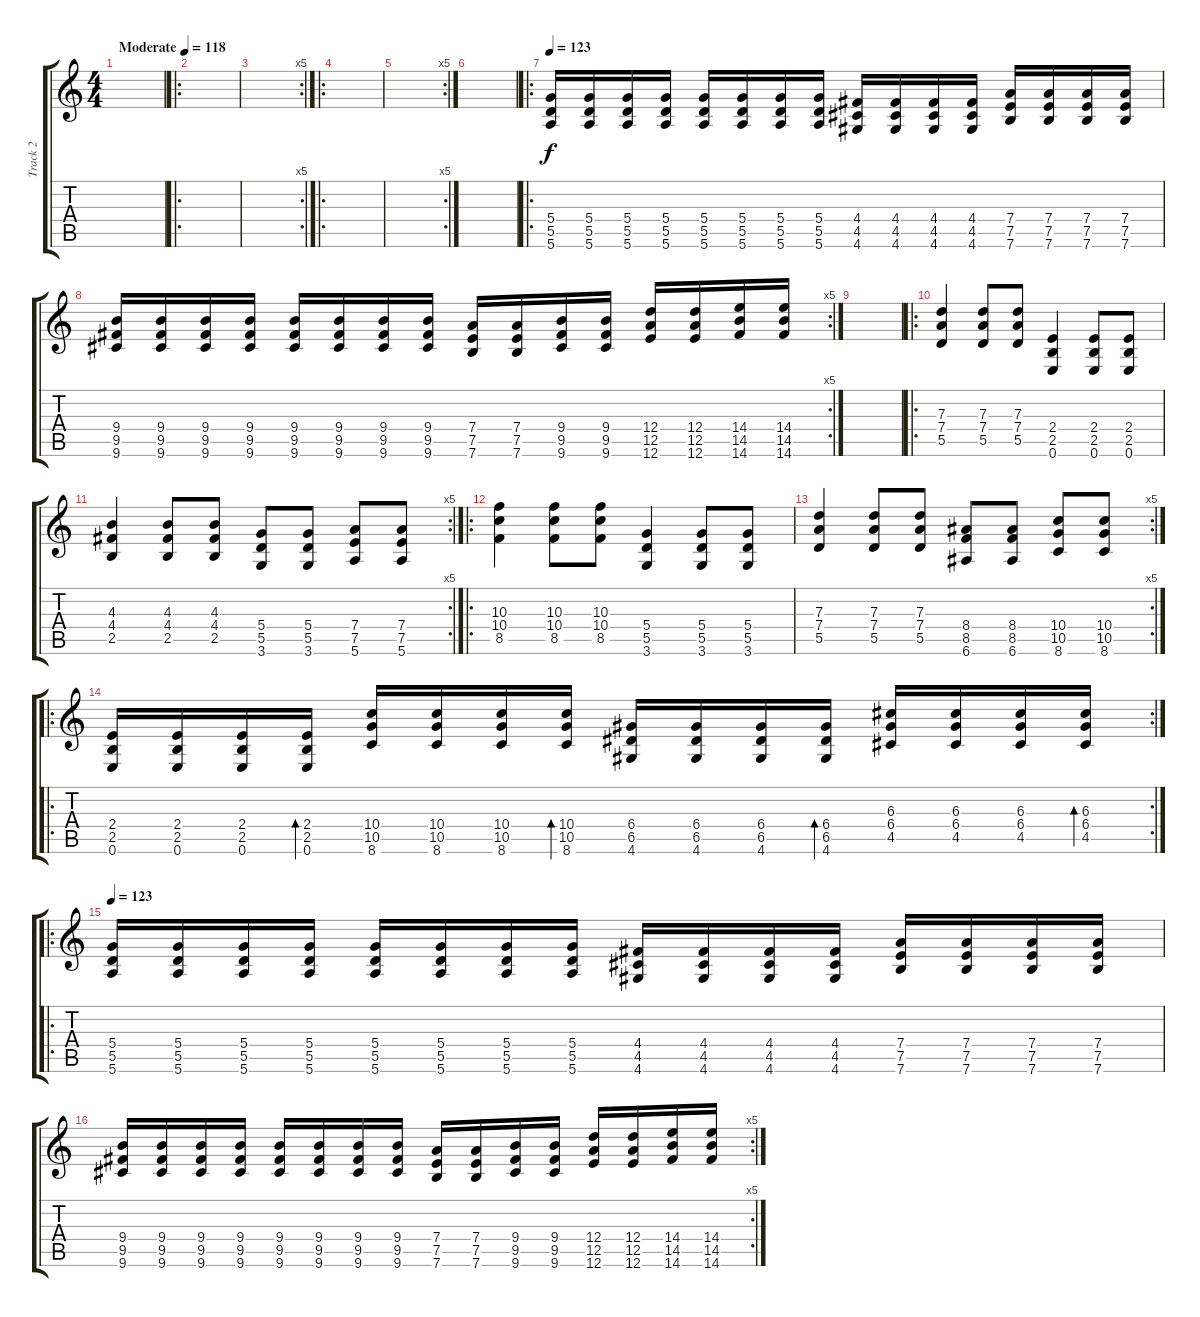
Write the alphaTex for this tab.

\track ("Track 2" "Track 2") {instrument overdrivenguitar}
\staff {score tabs}
\tuning (E4 B3 G3 D3 A2 E2) {hide}
\ts (4 4)
\tempo (118 "Moderate")
\clef g2
\ks c
|
\ro
|
\rc 5
|
\ro
|
\rc 5
|
|
\ro
\tempo 123
(5.4 5.5 5.6).16 (5.4 5.5 5.6).16 (5.4 5.5 5.6).16 (5.4 5.5 5.6).16 (5.4 5.5 5.6).16 (5.4 5.5 5.6).16 (5.4 5.5 5.6).16 (5.4 5.5 5.6).16 (4.4 4.5 4.6).16 (4.4 4.5 4.6).16 (4.4 4.5 4.6).16 (4.4 4.5 4.6).16 (7.4 7.5 7.6).16 (7.4 7.5 7.6).16 (7.4 7.5 7.6).16 (7.4 7.5 7.6).16 |
\rc 5
(9.4 9.5 9.6).16 (9.4 9.5 9.6).16 (9.4 9.5 9.6).16 (9.4 9.5 9.6).16 (9.4 9.5 9.6).16 (9.4 9.5 9.6).16 (9.4 9.5 9.6).16 (9.4 9.5 9.6).16 (7.4 7.5 7.6).16 (7.4 7.5 7.6).16 (9.4 9.5 9.6).16 (9.4 9.5 9.6).16 (12.4 12.5 12.6).16 (12.4 12.5 12.6).16 (14.4 14.5 14.6).16 (14.4 14.5 14.6).16 |
|
\ro
(7.3 7.4 5.5).4 (7.3 7.4 5.5).8 (7.3 7.4 5.5).8 (2.4 2.5 0.6).4 (2.4 2.5 0.6).8 (2.4 2.5 0.6).8 |
\rc 5
(4.3 4.4 2.5).4 (4.3 4.4 2.5).8 (4.3 4.4 2.5).8 (5.4 5.5 3.6).8 (5.4 5.5 3.6).8 (7.4 7.5 5.6).8 (7.4 7.5 5.6).8 |
\ro
(10.3 10.4 8.5).4 (10.3 10.4 8.5).8 (10.3 10.4 8.5).8 (5.4 5.5 3.6).4 (5.4 5.5 3.6).8 (5.4 5.5 3.6).8 |
\rc 5
(7.3 7.4 5.5).4 (7.3 7.4 5.5).8 (7.3 7.4 5.5).8 (8.4 8.5 6.6).8 (8.4 8.5 6.6).8 (10.4 10.5 8.6).8 (10.4 10.5 8.6).8 |
\ro
\rc 2
(2.4 2.5 0.6).16 (2.4 2.5 0.6).16 (2.4 2.5 0.6).16 (2.4 2.5 0.6).16{bd 60} (10.4 10.5 8.6).16 (10.4 10.5 8.6).16 (10.4 10.5 8.6).16 (10.4 10.5 8.6).16{bd 60} (6.4 6.5 4.6).16 (6.4 6.5 4.6).16 (6.4 6.5 4.6).16 (6.4 6.5 4.6).16{bd 60} (6.3 6.4 4.5).16 (6.3 6.4 4.5).16 (6.3 6.4 4.5).16 (6.3 6.4 4.5).16{bd 60} |
\ro
\tempo 123
(5.4 5.5 5.6).16 (5.4 5.5 5.6).16 (5.4 5.5 5.6).16 (5.4 5.5 5.6).16 (5.4 5.5 5.6).16 (5.4 5.5 5.6).16 (5.4 5.5 5.6).16 (5.4 5.5 5.6).16 (4.4 4.5 4.6).16 (4.4 4.5 4.6).16 (4.4 4.5 4.6).16 (4.4 4.5 4.6).16 (7.4 7.5 7.6).16 (7.4 7.5 7.6).16 (7.4 7.5 7.6).16 (7.4 7.5 7.6).16 |
\rc 5
(9.4 9.5 9.6).16 (9.4 9.5 9.6).16 (9.4 9.5 9.6).16 (9.4 9.5 9.6).16 (9.4 9.5 9.6).16 (9.4 9.5 9.6).16 (9.4 9.5 9.6).16 (9.4 9.5 9.6).16 (7.4 7.5 7.6).16 (7.4 7.5 7.6).16 (9.4 9.5 9.6).16 (9.4 9.5 9.6).16 (12.4 12.5 12.6).16 (12.4 12.5 12.6).16 (14.4 14.5 14.6).16 (14.4 14.5 14.6).16
